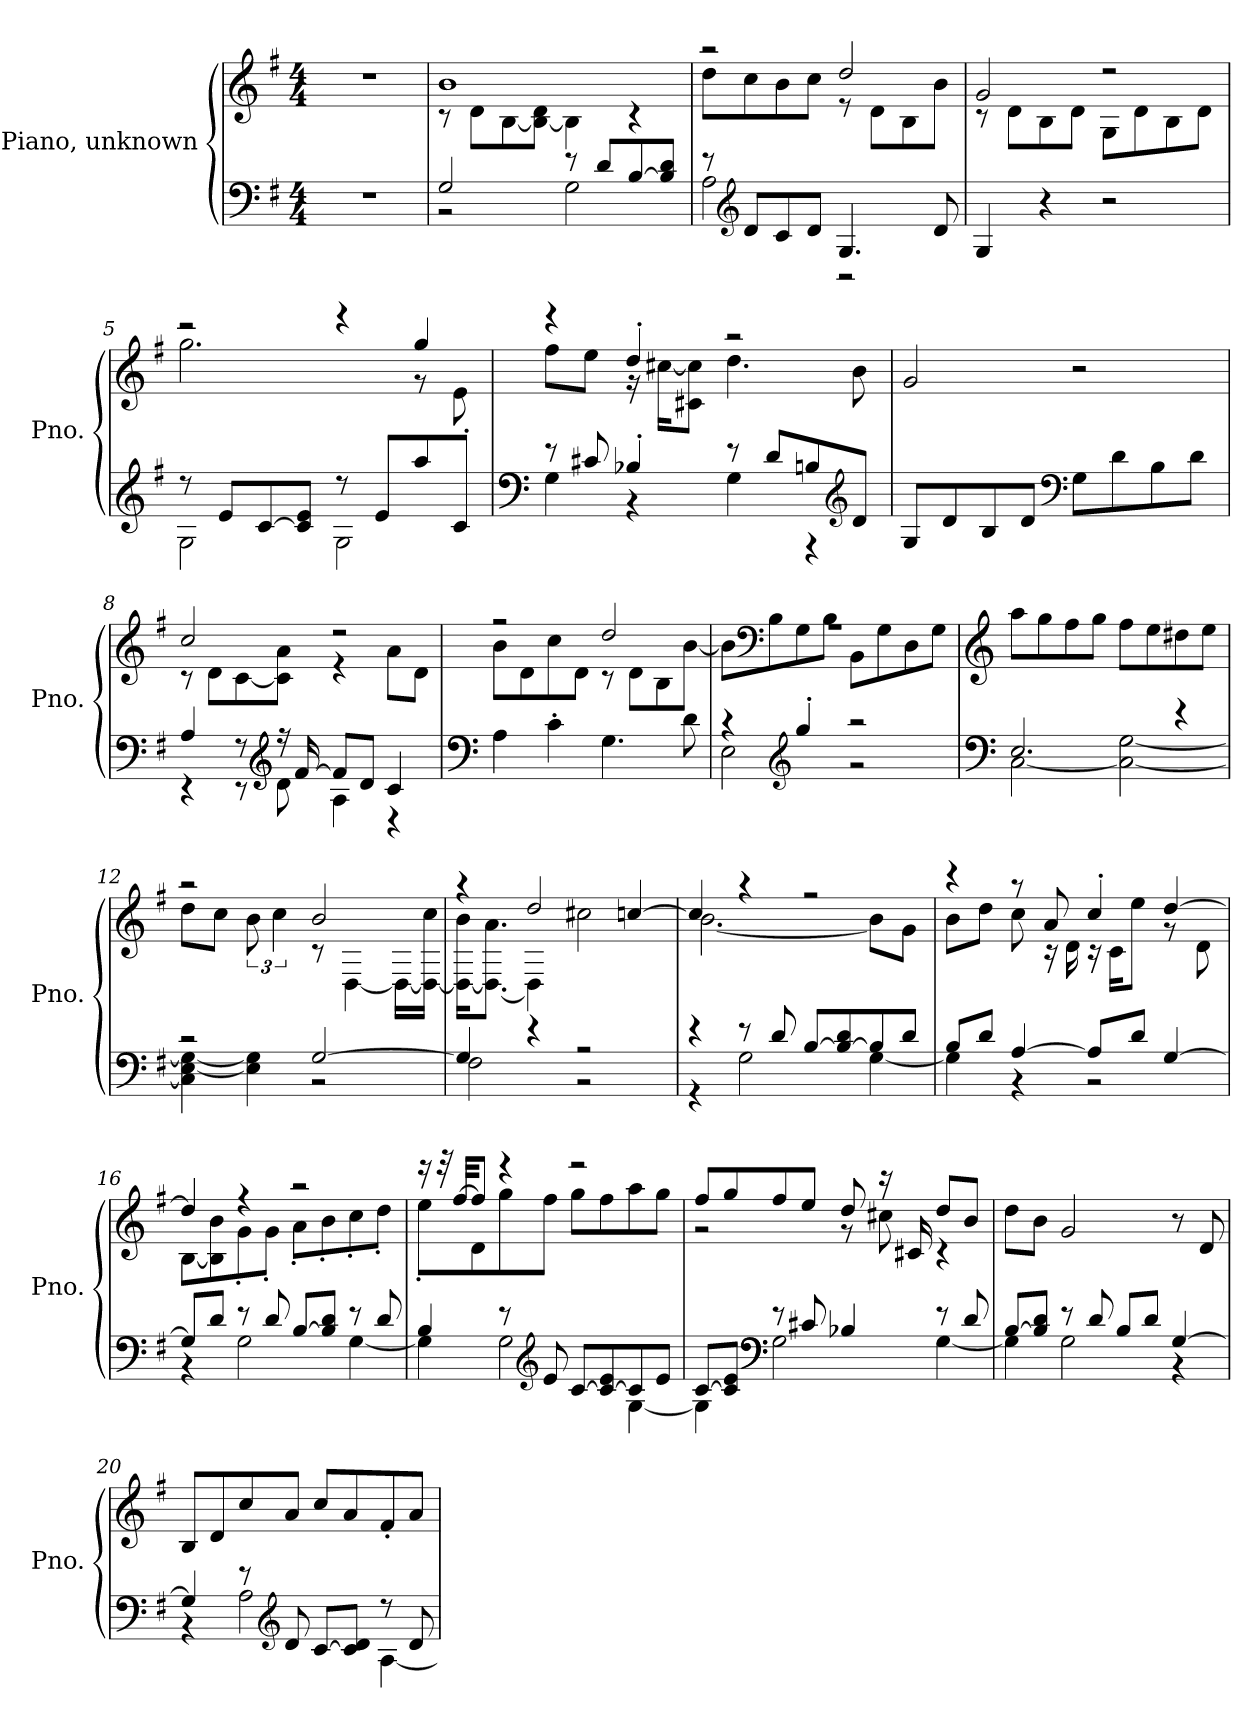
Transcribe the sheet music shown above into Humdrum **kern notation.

**kern	**kern
*part1	*part1
*staff2	*staff1
*I"Piano, unknown	*
*I'Pno.	*
*clefF4	*clefG2
*k[f#]	*k[f#]
*M4/4	*M4/4
*MM118	*MM118
=1	=1
1r	1r
=2	=2
*^	*^
2G/	2r	1b	8r
.	.	.	8d\L
.	.	.	[8B\
.	.	.	8B\_ 8d\J
8r	2G\	.	4B\]
8d/L	.	.	.
[8B/	.	.	4r
8B/] 8d/J	.	.	.
=3	=3	=3	=3
8r	2A\	2r	8dd\L
*clefG2	*	*	*
8d/L	.	.	8cc\
8c/	.	.	8b\
8d/J	.	.	8cc\J
4.G/	2r	2dd/	8r
.	.	.	8d\L
.	.	.	8B\
8d/	.	.	8b\J
*v	*v	*	*
=4	=4	=4
4G/	2g/	8r
.	.	8d\L
4r	.	8B\
.	.	8d\J
2r	2r	8G\L
.	.	8d\
.	.	8B\
.	.	8d\J
=5	=5	=5
*^	*	*
8r	2G\	2r	2.gg\
8e/L	.	.	.
[8c/	.	.	.
8c/] 8e/J	.	.	.
8r	2G\	4r	.
8e/L	.	.	.
8aa/	.	4gg/	8r
8c'/J	.	.	8e\
!!LO:LB:g=z	!!
=6	=6	=6	=6
*clefF4	*	*	*
8r	4G\	4r	8ff#\L
8c#X/	.	.	8ee\J
4B-X'/	4r	4dd'/	16r
.	.	.	[16cc#X\KL
.	.	.	8c#X\ 8cc#\]J
8r	4G\	2r	4.dd\
8d/L	.	.	.
8Bn/	4r	.	.
*clefG2	*	*	*
8d/J	.	.	8b\
*v	*v	*	*
*	*v	*v
=7	=7
8G/L	2g/
8d/	.
8B/	.
8d/J	.
*clefF4	*
8G\L	2r
8d\	.
8B\	.
8d\J	.
=8	=8
*^	*^
4A/	4r	2cc/	8r
.	.	.	8d\L
8r	8r	.	[8c\
*clefG2	*	*	*
16r	8d\	.	8c\] 8a\J
[16f#/	.	.	.
8f#/L]	4A\	2r	4r
8d/J	.	.	.
4c/	4r	.	8a\L
.	.	.	8d\J
*v	*v	*	*
!!LO:LB:g=z	!!
=9	=9	=9
*clefF4	*	*
4A\	2r	8b\L
.	.	8d\
4c'\	.	8cc\
.	.	8d\J
4.G\	2dd/	8r
.	.	8d\L
.	.	8B\
8d\	.	[8b\J
=10	=10	=10
*^	*	*
4r	2E\	1r	8b\L]
*	*	*clefF4	*
.	.	.	8B\
*clefG2	*	*	*
4gg'/	.	.	8G\
.	.	.	8B\J
2r	2r	.	8BB\L
.	.	.	8G\
.	.	.	8D\
.	.	.	8G\J
*	*	*v	*v
=11	=11	=11
*clefF4	*	*clefG2
2.E/	[2C\	8aa\L
.	.	8gg\
.	.	8ff#\
.	.	8gg\J
.	2C\_ [2G\	8ff#\L
.	.	8ee\
4r	.	8dd#X\
.	.	8ee\J
=12	=12	=12
*	*	*^
2r	4C\] [4E\ 4G\_	2r	8dd\L
.	.	.	8cc\J
.	4E\] 4G\]	.	12b\
.	.	.	6cc\
[2G/	2r	2b/	8r
.	.	.	[4D\
.	.	.	16D\LL_
.	.	.	16D\_ 16cc\JJ
!!LO:LB:g=z	!!
=13	=13	=13	=13
4G/]	2F#\	4r	16D\_ 16b\KL
.	.	.	8.D\_ 8.a\J
4r	.	2dd/	4D\]
2r	2r	.	2cc#X\
.	.	[4ccn/	.
=14	=14	=14	=14
4r	4r	4cc/]	[2.b\
8r	2G\	4r	.
8d/	.	.	.
[8B/L	.	2r	.
8B/_ 8d/	.	.	.
8B/]	[4G\	.	8b\L]
8d/J	.	.	8g\J
=15	=15	=15	=15
8B/L	4G\]	4r	8b\L
8d/J	.	.	8dd\J
[4A/	4r	8r	8cc\
.	.	8a/	16r
.	.	.	16d\
8A/L]	2r	4cc'/	16r
.	.	.	16c\KL
8d/J	.	.	8ee\J
[4G/	.	[4dd/	8r
.	.	.	8d\
=16	=16	=16	=16
8G/L]	4r	4dd/]	[8B\L
8d/J	.	.	8B\] 8b\
8r	2G\	4r	8g'\
8d/	.	.	8g'\J
[8B/L	.	2r	8a'\L
8B/] 8d/J	.	.	8b'\
8r	[4G\	.	8cc'\
8d/	.	.	8dd'\J
!!LO:LB:g=z	!!
=17	=17	=17	=17
4B/	4G\]	16r	8ee'\L
.	.	32r	.
.	.	[32ff#/KKL	.
.	.	8ff#/J]	8d\
8r	2G\	4r	8gg\
*clefG2	*	*	*
8e/	.	.	8ff#\J
[8c/L	.	2r	8gg\L
8c/_ 8e/	.	.	8ff#\
8c/]	[4G\	.	8aa\
8e/J	.	.	8gg\J
=18	=18	=18	=18
[8c/L	4G\]	8ff#/L	2r
8c/] 8e/J	.	8gg/	.
*clefF4	*	*	*
8r	2G\	8ff#/	.
8c#X/	.	8ee/J	.
4B-X/	.	8dd/	8r
.	.	16r	8cc#X\
.	.	16c#X/	.
8r	[4G\	8dd/L	4r
8d/	.	8b/J	.
*	*	*v	*v
=19	=19	=19
[8B/L	4G\]	8dd\L
8B/] 8d/J	.	8b\J
8r	2G\	2g/
8d/	.	.
8B/L	.	.
8d/J	.	.
[4G/	4r	8r
.	.	8d/
!!LO:LB:g=z
=20	=20	=20
4G/]	4r	8B/L
.	.	8d/
8r	2A\	8cc/
*clefG2	*	*
8d/	.	8a/J
[8c/L	.	8cc/L
8c/] 8d/J	.	8a/
8r	[4A\	8f#'/
8d/	.	8a/J
*v	*v	*
=	=
*-	*-
